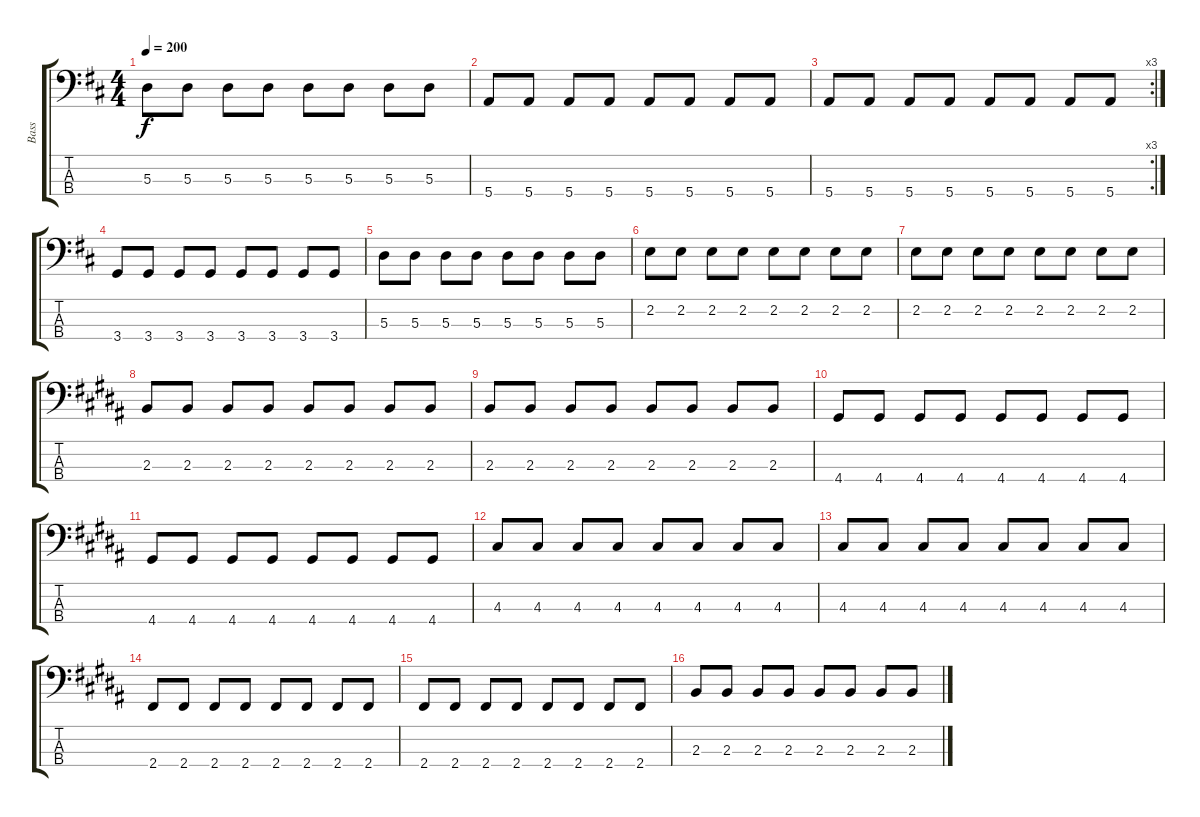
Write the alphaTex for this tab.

\track ("Bass" "Bass") {instrument electricbasspick}
\staff {score tabs}
\tuning (G2 D2 A1 E1) {hide}
\ts (4 4)
\tempo 200
\clef f4
\ks d
5.3.8{dy f} 5.3.8 5.3.8 5.3.8 5.3.8 5.3.8 5.3.8 5.3.8 |
5.4.8 5.4.8 5.4.8 5.4.8 5.4.8 5.4.8 5.4.8 5.4.8 |
\rc 3
5.4.8 5.4.8 5.4.8 5.4.8 5.4.8 5.4.8 5.4.8 5.4.8 |
3.4.8 3.4.8 3.4.8 3.4.8 3.4.8 3.4.8 3.4.8 3.4.8 |
5.3.8 5.3.8 5.3.8 5.3.8 5.3.8 5.3.8 5.3.8 5.3.8 |
2.2.8 2.2.8 2.2.8 2.2.8 2.2.8 2.2.8 2.2.8 2.2.8 |
2.2.8 2.2.8 2.2.8 2.2.8 2.2.8 2.2.8 2.2.8 2.2.8 |
\ks b
2.3.8 2.3.8 2.3.8 2.3.8 2.3.8 2.3.8 2.3.8 2.3.8 |
2.3.8 2.3.8 2.3.8 2.3.8 2.3.8 2.3.8 2.3.8 2.3.8 |
4.4.8 4.4.8 4.4.8 4.4.8 4.4.8 4.4.8 4.4.8 4.4.8 |
4.4.8 4.4.8 4.4.8 4.4.8 4.4.8 4.4.8 4.4.8 4.4.8 |
4.3.8 4.3.8 4.3.8 4.3.8 4.3.8 4.3.8 4.3.8 4.3.8 |
4.3.8 4.3.8 4.3.8 4.3.8 4.3.8 4.3.8 4.3.8 4.3.8 |
2.4.8 2.4.8 2.4.8 2.4.8 2.4.8 2.4.8 2.4.8 2.4.8 |
2.4.8 2.4.8 2.4.8 2.4.8 2.4.8 2.4.8 2.4.8 2.4.8 |
2.3.8 2.3.8 2.3.8 2.3.8 2.3.8 2.3.8 2.3.8 2.3.8
